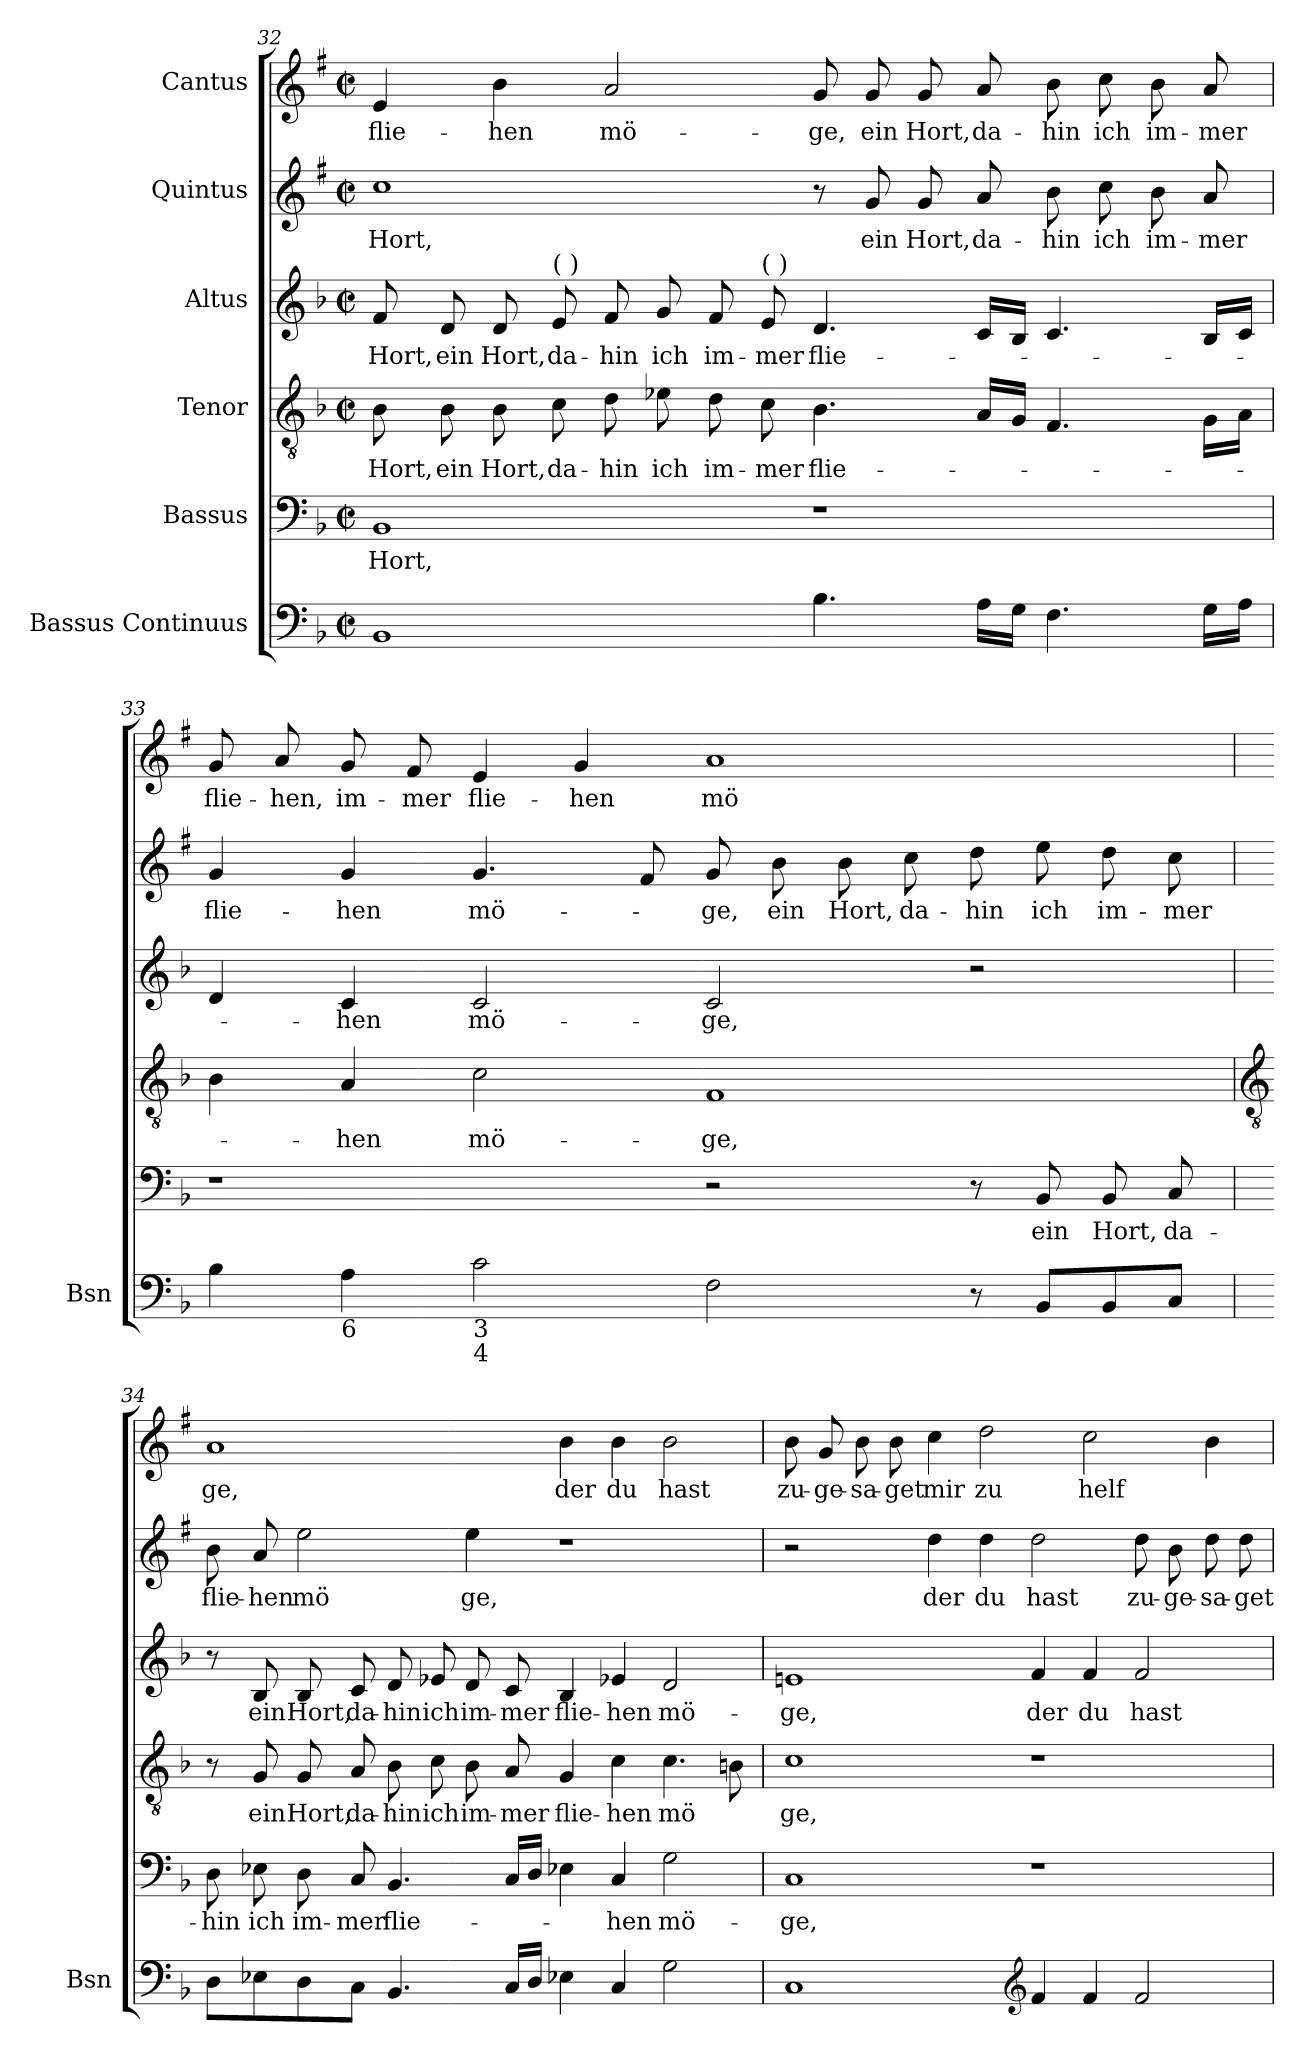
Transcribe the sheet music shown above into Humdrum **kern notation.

**kern	**kern	**text	**kern	**text	**kern	**text	**kern	**text	**kern	**text
*part6	*part5	*part5	*part4	*part4	*part3	*part3	*part2	*part2	*part1	*part1
*staff6	*staff5	*staff5	*staff4	*staff4	*staff3	*staff3	*staff2	*staff2	*staff1	*staff1
*I"Bassus Continuus	*I"Bassus	*	*I"Tenor	*	*I"Altus	*	*I"Quintus	*	*I"Cantus	*
*I'Bsn	*	*	*	*	*	*	*	*	*	*
!!LO:LB:g=z
*clefF4	*clefF4	*	*clefGv2	*	*clefG2	*	*clefG2	*	*clefG2	*
*	*	*	*	*	*	*	*ITrd1c2	*	*ITrd1c2	*
*k[b-]	*k[b-]	*	*k[b-]	*	*k[b-]	*	*k[b-]	*	*k[b-]	*
*F:	*F:	*	*F:	*	*F:	*	*F:	*	*F:	*
*M4/2	*M4/2	*	*M4/2	*	*M4/2	*	*M4/2	*	*M4/2	*
*met(c|)	*met(c|)	*	*met(c|)	*	*met(c|)	*	*met(c|)	*	*met(c|)	*
=32	=32	=32	=32	=32	=32	=32	=32	=32	=32	=32
!	!	!LO:LY:b	!	!LO:LY:b	!	!LO:LY:b	!	!LO:LY:b	!	!LO:LY:b
1BB-	1BB-	Hort,	8B-	Hort,	8f	Hort,	1b-	Hort,	4d	flie-
!	!	!	!	!LO:LY:b	!	!LO:LY:b	!	!	!	!
.	.	.	8B-	ein	8d	ein	.	.	.	.
!	!	!	!	!LO:LY:b	!	!LO:LY:b	!	!	!	!LO:LY:b
.	.	.	8B-	Hort,	8d	Hort,	.	.	4a	-hen
!	!	!	!	!	!LO:TX:a:t=(  )	!	!	!	!	!
!	!	!	!	!LO:LY:b	!	!LO:LY:b	!	!	!	!
.	.	.	8c	da-	8e	da-	.	.	.	.
!	!	!	!	!LO:LY:b	!	!LO:LY:b	!	!	!	!LO:LY:b
.	.	.	8d	-hin	8f	-hin	.	.	2g	mö-
!	!	!	!	!LO:LY:b	!	!LO:LY:b	!	!	!	!
.	.	.	8e-X	ich	8g	ich	.	.	.	.
!	!	!	!	!LO:LY:b	!	!LO:LY:b	!	!	!	!
.	.	.	8d	im-	8f	im-	.	.	.	.
!	!	!	!	!	!LO:TX:a:t=(  )	!	!	!	!	!
!	!	!	!	!LO:LY:b	!	!LO:LY:b	!	!	!	!
.	.	.	8c	-mer	8e	-mer	.	.	.	.
!	!	!	!	!LO:LY:b	!	!LO:LY:b	!	!	!	!LO:LY:b
4.B-	1r	.	4.B-	flie-	4.d	flie-	8r	.	8f	-ge,
!	!	!	!	!	!	!	!	!LO:LY:b	!	!LO:LY:b
.	.	.	.	.	.	.	8f	ein	8f	ein
!	!	!	!	!	!	!	!	!LO:LY:b	!	!LO:LY:b
.	.	.	.	.	.	.	8f	Hort,	8f	Hort,
!	!	!	!	!	!	!	!	!LO:LY:b	!	!LO:LY:b
16ALL	.	.	16ALL	.	16cLL	.	8g	da-	8g	da-
16GJJ	.	.	16GJJ	.	16B-JJ	.	.	.	.	.
!	!	!	!	!	!	!	!	!LO:LY:b	!	!LO:LY:b
4.F	.	.	4.F	.	4.c	.	8a	-hin	8a	-hin
!	!	!	!	!	!	!	!	!LO:LY:b	!	!LO:LY:b
.	.	.	.	.	.	.	8b-	ich	8b-	ich
!	!	!	!	!	!	!	!	!LO:LY:b	!	!LO:LY:b
.	.	.	.	.	.	.	8a	im-	8a	im-
!	!	!	!	!	!	!	!	!LO:LY:b	!	!LO:LY:b
16G\LL	.	.	16G\LL	.	16B-LL	.	8g	-mer	8g	-mer
16A\JJ	.	.	16A\JJ	.	16cJJ	.	.	.	.	.
!!LO:LB:g=z
=33	=33	=33	=33	=33	=33	=33	=33	=33	=33	=33
!	!	!	!	!	!	!	!	!LO:LY:b	!	!LO:LY:b
4B-	1r	.	4B-	.	4d	.	4f	flie-	8f	flie-
!	!	!	!	!	!	!	!	!	!	!LO:LY:b
.	.	.	.	.	.	.	.	.	8g	-hen,
!LO:TX:b:t=6	!	!	!	!	!	!	!	!	!	!
!	!	!	!	!LO:LY:b	!	!LO:LY:b	!	!LO:LY:b	!	!LO:LY:b
4A	.	.	4A	-hen	4c	-hen	4f	-hen	8f	im-
!	!	!	!	!	!	!	!	!	!	!LO:LY:b
.	.	.	.	.	.	.	.	.	8e	-mer
!LO:TX:b:t=3	!	!	!	!	!	!	!	!	!	!
!LO:TX:b:t=4	!	!	!	!	!	!	!	!	!	!
!	!	!	!	!LO:LY:b	!	!LO:LY:b	!	!LO:LY:b	!	!LO:LY:b
2c	.	.	2c	mö-	2c	mö-	4.f	mö-	4d	flie-
!	!	!	!	!	!	!	!	!	!	!LO:LY:b
.	.	.	.	.	.	.	.	.	4f	-hen
.	.	.	.	.	.	.	8e	.	.	.
!	!	!	!	!LO:LY:b	!	!LO:LY:b	!	!LO:LY:b	!	!LO:LY:b
2F	2r	.	1F	-ge,	2c	-ge,	8f	-ge,	1g	mö
!	!	!	!	!	!	!	!	!LO:LY:b	!	!
.	.	.	.	.	.	.	8a	ein	.	.
!	!	!	!	!	!	!	!	!LO:LY:b	!	!
.	.	.	.	.	.	.	8a	Hort,	.	.
!	!	!	!	!	!	!	!	!LO:LY:b	!	!
.	.	.	.	.	.	.	8b-	da-	.	.
!	!	!	!	!	!	!	!	!LO:LY:b	!	!
8r	8r	.	.	.	2r	.	8cc	-hin	.	.
!	!	!LO:LY:b	!	!	!	!	!	!LO:LY:b	!	!
8BB-L	8BB-	ein	.	.	.	.	8dd	ich	.	.
!	!	!LO:LY:b	!	!	!	!	!	!LO:LY:b	!	!
8BB-	8BB-	Hort,	.	.	.	.	8cc	im-	.	.
!	!	!LO:LY:b	!	!	!	!	!	!LO:LY:b	!	!
8CJ	8C	da-	.	.	.	.	8b-	-mer	.	.
!!LO:LB:g=z
=34	=34	=34	=34	=34	=34	=34	=34	=34	=34	=34
*	*	*	*clefGv2	*	*	*	*	*	*	*
!	!	!LO:LY:b	!	!	!	!	!	!LO:LY:b	!	!LO:LY:b
8DL	8D	hin	8r	.	8r	.	8a	flie-	1g	ge,
!	!	!LO:LY:b	!	!LO:LY:b	!	!LO:LY:b	!	!LO:LY:b	!	!
8E-X	8E-X	ich	8G	ein	8B-	ein	8g	-hen	.	.
!	!	!LO:LY:b	!	!LO:LY:b	!	!LO:LY:b	!	!LO:LY:b	!	!
8D	8D	im-	8G	Hort,	8B-	Hort,	2dd	mö	.	.
!	!	!LO:LY:b	!	!LO:LY:b	!	!LO:LY:b	!	!	!	!
8CJ	8C	-mer	8A	da-	8c	da-	.	.	.	.
!	!	!LO:LY:b	!	!LO:LY:b	!	!LO:LY:b	!	!	!	!
4.BB-	4.BB-	flie-	8B-	-hin	8d	-hin	.	.	.	.
!	!	!	!	!LO:LY:b	!	!LO:LY:b	!	!	!	!
.	.	.	8c	ich	8e-X	ich	.	.	.	.
!	!	!	!	!LO:LY:b	!	!LO:LY:b	!	!LO:LY:b	!	!
.	.	.	8B-	im-	8d	im-	4dd	ge,	.	.
!	!	!	!	!LO:LY:b	!	!LO:LY:b	!	!	!	!
16CLL	16CLL	.	8A	-mer	8c	-mer	.	.	.	.
16DJJ	16DJJ	.	.	.	.	.	.	.	.	.
!	!	!	!	!LO:LY:b	!	!LO:LY:b	!	!	!	!LO:LY:b
4E-X	4E-X	.	4G	flie-	4B-	flie-	1r	.	4a	der
!	!	!LO:LY:b	!	!LO:LY:b	!	!LO:LY:b	!	!	!	!LO:LY:b
4C	4C	-hen	4c	-hen	4e-X	-hen	.	.	4a	du
!	!	!LO:LY:b	!	!LO:LY:b	!	!LO:LY:b	!	!	!	!LO:LY:b
2G	2G	mö-	4.c	mö	2d	mö-	.	.	2a	hast
.	.	.	8Bn	.	.	.	.	.	.	.
=35	=35	=35	=35	=35	=35	=35	=35	=35	=35	=35
!	!	!LO:LY:b	!	!LO:LY:b	!	!LO:LY:b	!	!	!	!LO:LY:b
1C	1C	-ge,	1c	ge,	1en	-ge,	2r	.	8a	zu-
!	!	!	!	!	!	!	!	!	!	!LO:LY:b
.	.	.	.	.	.	.	.	.	8f	-ge-
!	!	!	!	!	!	!	!	!	!	!LO:LY:b
.	.	.	.	.	.	.	.	.	8a	-sa-
!	!	!	!	!	!	!	!	!	!	!LO:LY:b
.	.	.	.	.	.	.	.	.	8a	-get
!	!	!	!	!	!	!	!	!LO:LY:b	!	!LO:LY:b
.	.	.	.	.	.	.	4cc	der	4b-	mir
!	!	!	!	!	!	!	!	!LO:LY:b	!	!LO:LY:b
.	.	.	.	.	.	.	4cc	du	2cc	zu
*clefG2	*	*	*	*	*	*	*	*	*	*
!	!	!	!	!	!	!LO:LY:b	!	!LO:LY:b	!	!
4f	1r	.	1r	.	4f	der	2cc	hast	.	.
!	!	!	!	!	!	!LO:LY:b	!	!	!	!LO:LY:b
4f	.	.	.	.	4f	du	.	.	2b-	helf
!	!	!	!	!	!	!LO:LY:b	!	!LO:LY:b	!	!
2f	.	.	.	.	2f	hast	8cc	zu-	.	.
!	!	!	!	!	!	!	!	!LO:LY:b	!	!
.	.	.	.	.	.	.	8a	-ge-	.	.
!	!	!	!	!	!	!	!	!LO:LY:b	!	!
.	.	.	.	.	.	.	8cc	-sa-	4a	.
!	!	!	!	!	!	!	!	!LO:LY:b	!	!
.	.	.	.	.	.	.	8cc	-get	.	.
=	=	=	=	=	=	=	=	=	=	=
*-	*-	*-	*-	*-	*-	*-	*-	*-	*-	*-
